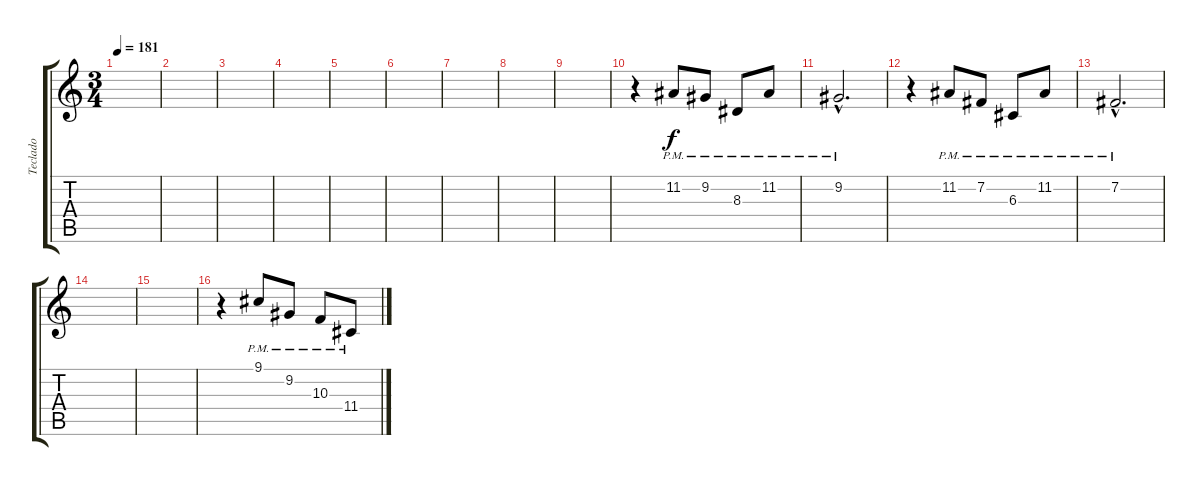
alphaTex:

\track ("Teclado" "Teclado") {instrument lead1square}
\staff {score tabs}
\tuning (E4 B3 G3 D3 A2 E2) {hide}
\ts (3 4)
\tempo 181
\clef g2
\ks c
|
|
|
|
|
|
|
|
|
r.4 11.2{pm}.8 9.2{pm}.8 8.3{pm}.8 11.2{pm}.8 |
9.2{hac pm}.2{d} |
r.4 11.2{pm}.8 7.2{pm}.8 6.3{pm}.8 11.2{pm}.8 |
7.2{hac pm}.2{d} |
|
|
r.4 9.1{pm}.8 9.2{pm}.8 10.3{pm}.8 11.4{pm}.8
